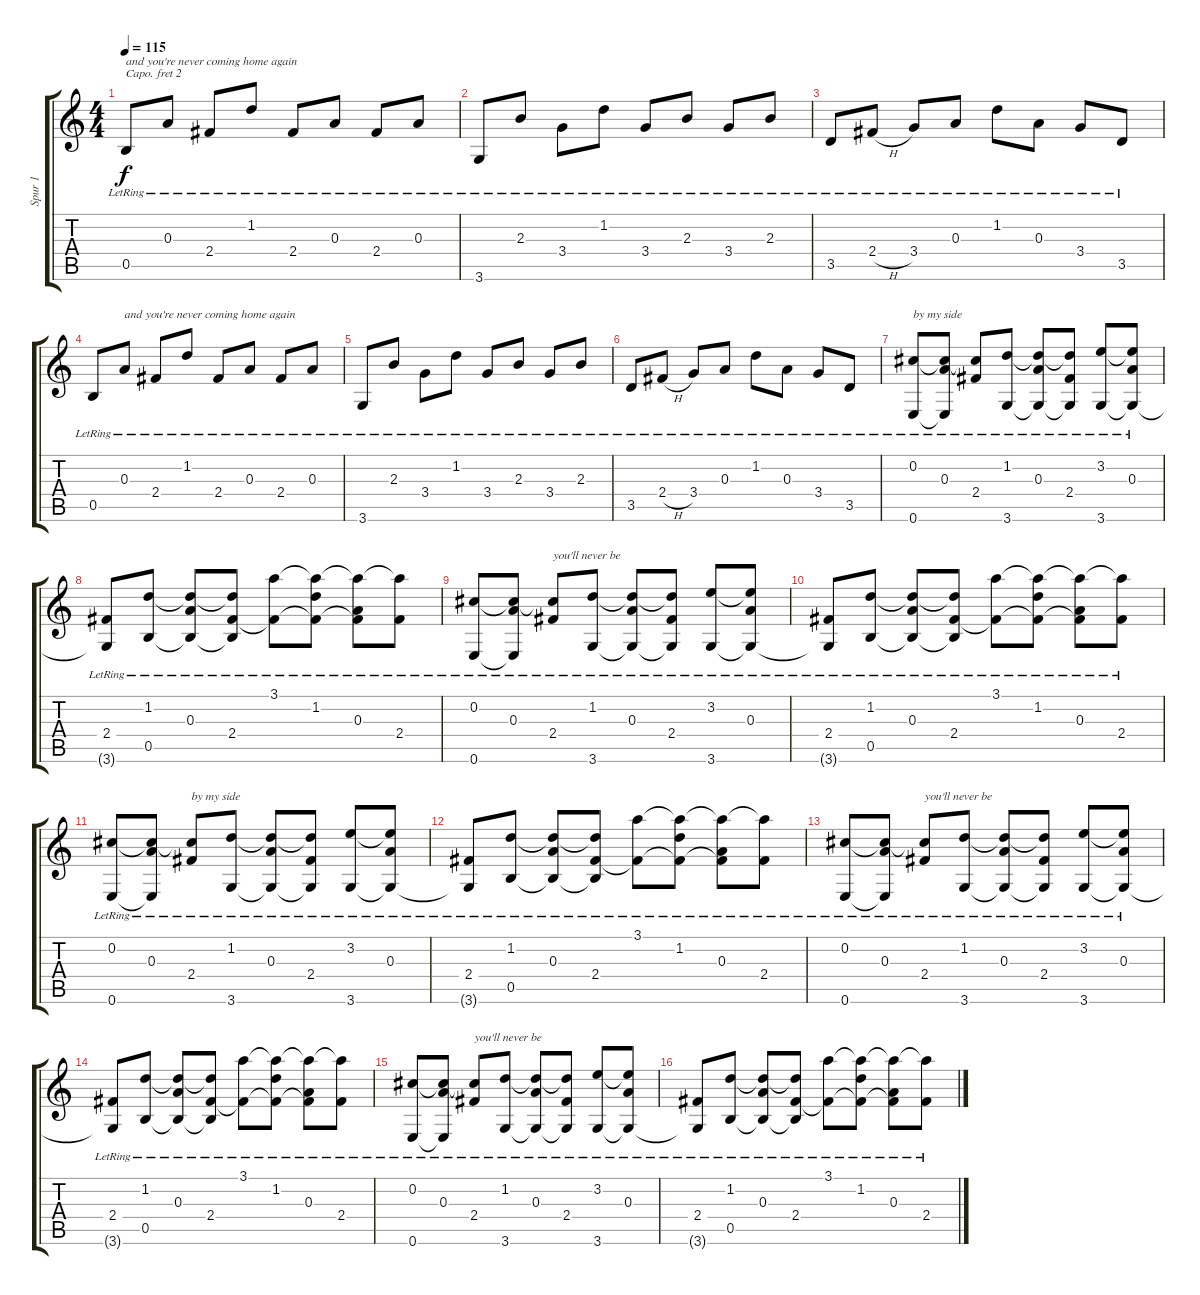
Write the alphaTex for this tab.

\track ("Spur 1" "Spur 1") {instrument acousticguitarnylon}
\staff {score tabs}
\capo 2
\tuning (E4 B3 G3 D3 A2 D2) {hide}
\ts (4 4)
\tempo 115
\clef g2
\ks c
0.5{lr}.8{txt "and you're never coming home again" dy f} 0.3{lr}.8 2.4{lr}.8 1.2{lr}.8 2.4{lr}.8 0.3{lr}.8 2.4{lr}.8 0.3{lr}.8 |
3.6{lr}.8 2.3{lr}.8 3.4{lr}.8 1.2{lr}.8 3.4{lr}.8 2.3{lr}.8 3.4{lr}.8 2.3{lr}.8 |
3.5{lr}.8 2.4{h lr}.8 3.4{lr}.8 0.3{lr}.8 1.2{lr}.8 0.3{lr}.8 3.4{lr}.8 3.5{lr}.8 |
0.5{lr}.8 0.3{lr}.8{txt "and you're never coming home again"} 2.4{lr}.8 1.2{lr}.8 2.4{lr}.8 0.3{lr}.8 2.4{lr}.8 0.3{lr}.8 |
3.6{lr}.8 2.3{lr}.8 3.4{lr}.8 1.2{lr}.8 3.4{lr}.8 2.3{lr}.8 3.4{lr}.8 2.3{lr}.8 |
3.5{lr}.8 2.4{h lr}.8 3.4{lr}.8 0.3{lr}.8 1.2{lr}.8 0.3{lr}.8 3.4{lr}.8 3.5{lr}.8 |
(0.2{lr} 0.6{lr}).8{txt "by my side"} (0.2{t} 0.3{lr} 0.6{t}).8 (0.2{t} 2.4{lr}).8 (1.2{lr} 3.6{lr}).8 (1.2{t} 0.3{lr} 3.6{t}).8 (1.2{t} 2.4{lr} 3.6{t}).8 (3.2{lr} 3.6{lr}).8 (3.2{t} 0.3{lr} 3.6{t}).8 |
(2.4{lr} 3.6{t}).8 (1.2{lr} 0.5{lr}).8 (1.2{t} 0.3{lr} 0.5{t}).8 (1.2{t} 2.4{lr} 0.5{t}).8 (3.1{lr} 2.4{t}).8 (3.1{t} 1.2{lr} 2.4{t}).8 (3.1{t} 0.3{lr} 2.4{t}).8 (3.1{t} 2.4{lr}).8 |
(0.2{lr} 0.6{lr}).8 (0.2{t} 0.3{lr} 0.6{t}).8 (0.2{t} 2.4{lr}).8{txt "you'll never be"} (1.2{lr} 3.6{lr}).8 (1.2{t} 0.3{lr} 3.6{t}).8 (1.2{t} 2.4{lr} 3.6{t}).8 (3.2{lr} 3.6{lr}).8 (3.2{t} 0.3{lr} 3.6{t}).8 |
(2.4{lr} 3.6{t}).8 (1.2{lr} 0.5{lr}).8 (1.2{t} 0.3{lr} 0.5{t}).8 (1.2{t} 2.4{lr} 0.5{t}).8 (3.1{lr} 2.4{t}).8 (3.1{t} 1.2{lr} 2.4{t}).8 (3.1{t} 0.3{lr} 2.4{t}).8 (3.1{t} 2.4{lr}).8 |
(0.2{lr} 0.6{lr}).8 (0.2{t} 0.3{lr} 0.6{t}).8 (0.2{t} 2.4{lr}).8{txt "by my side"} (1.2{lr} 3.6{lr}).8 (1.2{t} 0.3{lr} 3.6{t}).8 (1.2{t} 2.4{lr} 3.6{t}).8 (3.2{lr} 3.6{lr}).8 (3.2{t} 0.3{lr} 3.6{t}).8 |
(2.4{lr} 3.6{t}).8 (1.2{lr} 0.5{lr}).8 (1.2{t} 0.3{lr} 0.5{t}).8 (1.2{t} 2.4{lr} 0.5{t}).8 (3.1{lr} 2.4{t}).8 (3.1{t} 1.2{lr} 2.4{t}).8 (3.1{t} 0.3{lr} 2.4{t}).8 (3.1{t} 2.4{lr}).8 |
(0.2{lr} 0.6{lr}).8 (0.2{t} 0.3{lr} 0.6{t}).8 (0.2{t} 2.4{lr}).8{txt "you'll never be"} (1.2{lr} 3.6{lr}).8 (1.2{t} 0.3{lr} 3.6{t}).8 (1.2{t} 2.4{lr} 3.6{t}).8 (3.2{lr} 3.6{lr}).8 (3.2{t} 0.3{lr} 3.6{t}).8 |
(2.4{lr} 3.6{t}).8 (1.2{lr} 0.5{lr}).8 (1.2{t} 0.3{lr} 0.5{t}).8 (1.2{t} 2.4{lr} 0.5{t}).8 (3.1{lr} 2.4{t}).8 (3.1{t} 1.2{lr} 2.4{t}).8 (3.1{t} 0.3{lr} 2.4{t}).8 (3.1{t} 2.4{lr}).8 |
(0.2{lr} 0.6{lr}).8 (0.2{t} 0.3{lr} 0.6{t}).8 (0.2{t} 2.4{lr}).8{txt "you'll never be"} (1.2{lr} 3.6{lr}).8 (1.2{t} 0.3{lr} 3.6{t}).8 (1.2{t} 2.4{lr} 3.6{t}).8 (3.2{lr} 3.6{lr}).8 (3.2{t} 0.3{lr} 3.6{t}).8 |
(2.4{lr} 3.6{t}).8 (1.2{lr} 0.5{lr}).8 (1.2{t} 0.3{lr} 0.5{t}).8 (1.2{t} 2.4{lr} 0.5{t}).8 (3.1{lr} 2.4{t}).8 (3.1{t} 1.2{lr} 2.4{t}).8 (3.1{t} 0.3{lr} 2.4{t}).8 (3.1{t} 2.4{lr}).8
